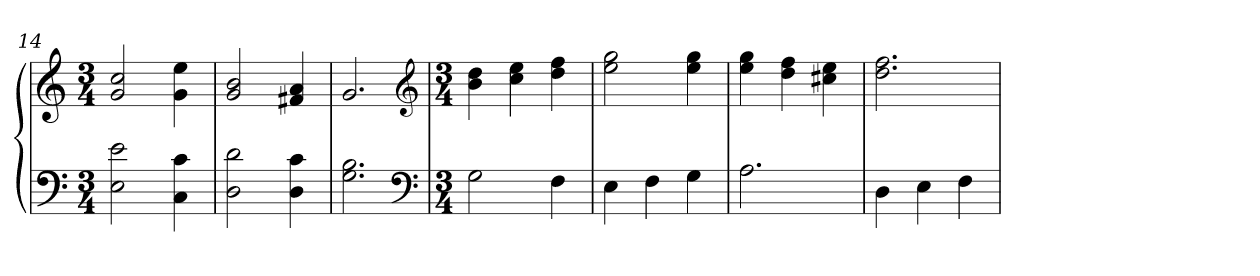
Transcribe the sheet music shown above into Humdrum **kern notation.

**kern	**kern
*part1	*part1
*staff2	*staff1
*clefF4	*clefG2
*k[]	*k[]
*C:	*C:
*M3/4	*M3/4
=14	=14
2E 2e	2g 2cc
4C 4c	4g 4ee
=15	=15
2D 2d	2g 2b
4D 4c	4f#X 4a
=16	=16
2.G 2.B	2.g
*clefF4	*clefG2
*k[]	*k[]
*C:	*C:
=17	=17
*M3/4	*M3/4
2G	4b 4dd
.	4cc 4ee
4F	4dd 4ff
=18	=18
4E	2ee 2gg
4F	.
4G	4ee 4gg
=19	=19
2.A	4ee 4gg
.	4dd 4ff
.	4cc#X 4ee
=20	=20
4D	2.dd 2.ff
4E	.
4F	.
=	=
*-	*-
